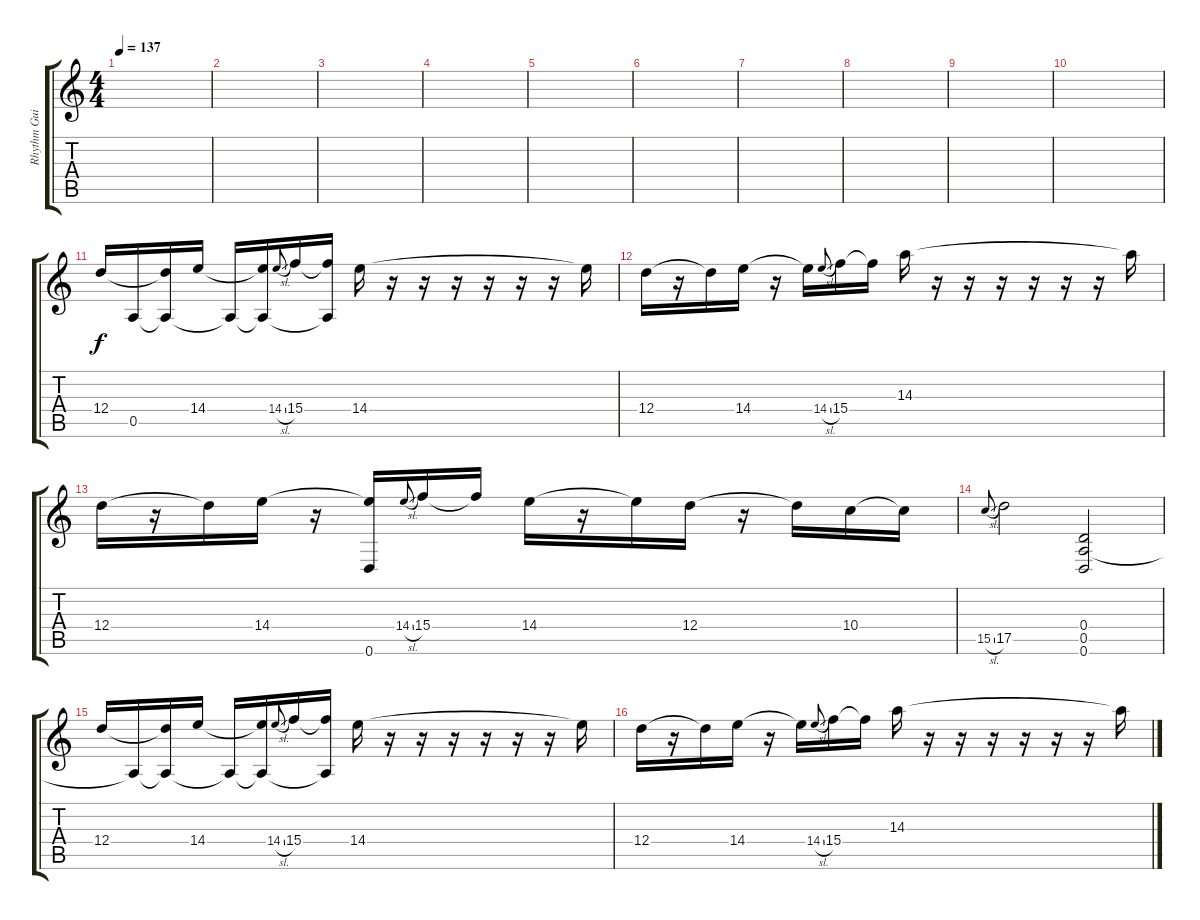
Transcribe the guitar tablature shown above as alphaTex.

\track ("Rhythm Guitar Harmony Right" "Rhythm Gui") {instrument overdrivenguitar}
\staff {score tabs}
\tuning (E4 B3 G3 D3 A2 D2) {hide}
\ts (4 4)
\tempo 137
\clef g2
\ks c
|
|
|
|
|
|
|
|
|
|
12.4.16 0.5.16 (12.4{t} 0.5{t}).16 14.4.16 0.5{t}.16 (14.4{t} 0.5{t}).16 14.4{sl}.8{gr onbeat} 15.4.16 (15.4{t} 0.5{t}).16 14.4.16 r.16 r.16 r.16 r.16 r.16 r.16 14.4{t}.16 |
12.4.16 r.16 12.4{t}.16 14.4.16 r.16 14.4{t}.16 14.4{sl}.8{gr onbeat} 15.4.16 15.4{t}.16 14.3.16 r.16 r.16 r.16 r.16 r.16 r.16 14.3{t}.16 |
12.4.16 r.16 12.4{t}.16 14.4.16 r.16 (14.4{t} 0.6).16 14.4{sl}.8{gr onbeat} 15.4.16 15.4{t}.16 14.4.16 r.16 14.4{t}.16 12.4.16 r.16 12.4{t}.16 10.4.16 10.4{t}.16 |
15.5{sl}.8{gr onbeat} 17.5.2 (0.4 0.5 0.6).2 |
12.4.16 0.5{t}.16 (12.4{t} 0.5{t}).16 14.4.16 0.5{t}.16 (14.4{t} 0.5{t}).16 14.4{sl}.8{gr onbeat} 15.4.16 (15.4{t} 0.5{t}).16 14.4.16 r.16 r.16 r.16 r.16 r.16 r.16 14.4{t}.16 |
12.4.16 r.16 12.4{t}.16 14.4.16 r.16 14.4{t}.16 14.4{sl}.8{gr onbeat} 15.4.16 15.4{t}.16 14.3.16 r.16 r.16 r.16 r.16 r.16 r.16 14.3{t}.16
